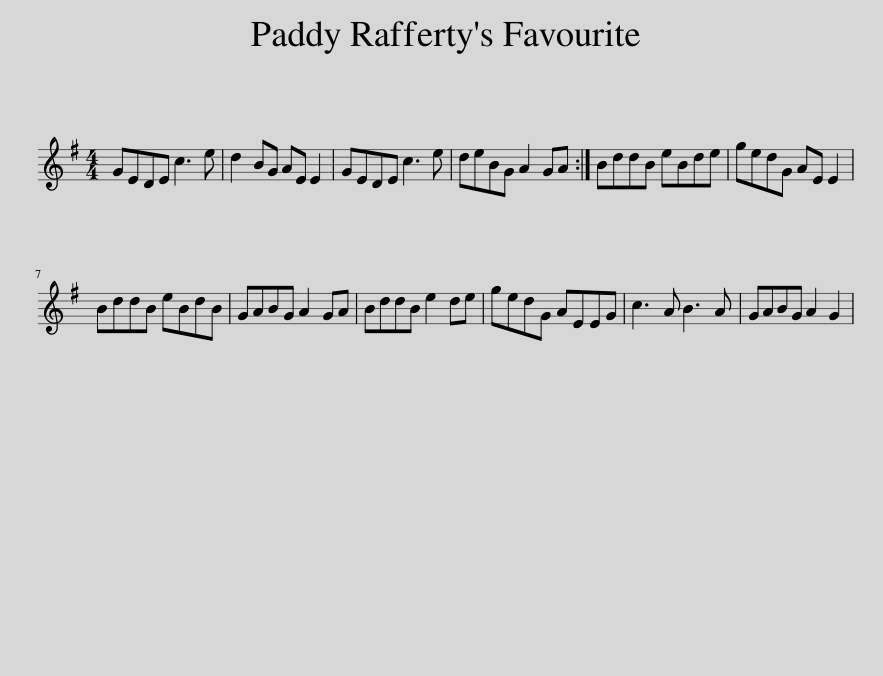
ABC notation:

X:1
L:1/8
M:4/4
I:linebreak $
K:G
V:1 treble
V:1
 GEDE c3 e | d2 BG AE E2 | GEDE c3 e | deBG A2 GA :| BddB eBde | %5
 gedG AE E2 |$ BddB eBdB | GABG A2 GA | BddB e2 de | gedG AEEG | %10
 c3 A B3 A | GABG A2 G2 | %12
